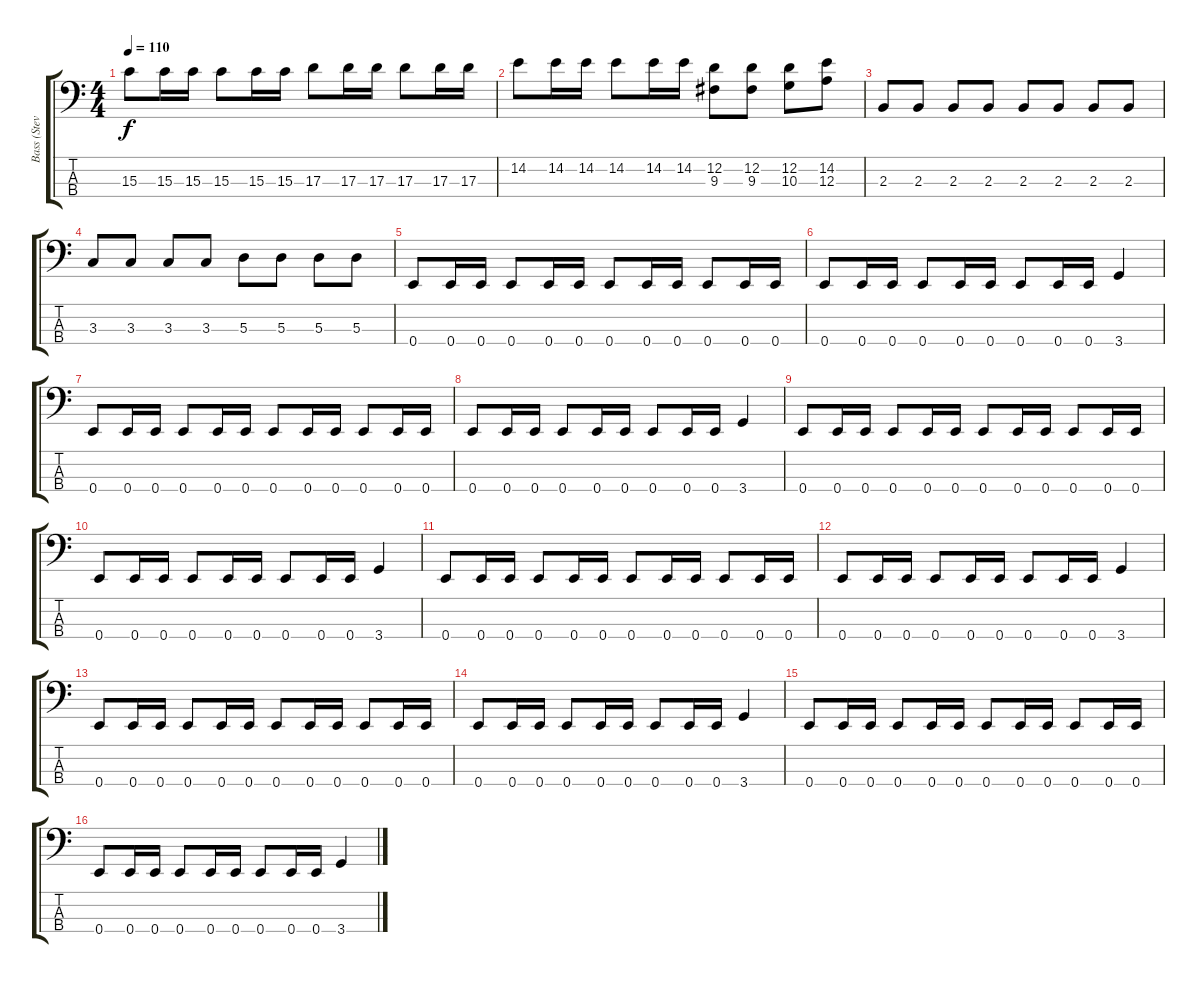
\track ("Bass (Steve)" "Bass (Stev") {instrument electricbasspick}
\staff {score tabs}
\tuning (G2 D2 A1 E1) {hide}
\ts (4 4)
\tempo 110
\clef f4
\ks c
15.3.8{dy f} 15.3.16 15.3.16 15.3.8 15.3.16 15.3.16 17.3.8 17.3.16 17.3.16 17.3.8 17.3.16 17.3.16 |
14.2.8 14.2.16 14.2.16 14.2.8 14.2.16 14.2.16 (12.2 9.3).8 (12.2 9.3).8 (12.2 10.3).8 (14.2 12.3).8 |
2.3.8 2.3.8 2.3.8 2.3.8 2.3.8 2.3.8 2.3.8 2.3.8 |
3.3.8 3.3.8 3.3.8 3.3.8 5.3.8 5.3.8 5.3.8 5.3.8 |
0.4.8 0.4.16 0.4.16 0.4.8 0.4.16 0.4.16 0.4.8 0.4.16 0.4.16 0.4.8 0.4.16 0.4.16 |
0.4.8 0.4.16 0.4.16 0.4.8 0.4.16 0.4.16 0.4.8 0.4.16 0.4.16 3.4.4 |
0.4.8 0.4.16 0.4.16 0.4.8 0.4.16 0.4.16 0.4.8 0.4.16 0.4.16 0.4.8 0.4.16 0.4.16 |
0.4.8 0.4.16 0.4.16 0.4.8 0.4.16 0.4.16 0.4.8 0.4.16 0.4.16 3.4.4 |
0.4.8 0.4.16 0.4.16 0.4.8 0.4.16 0.4.16 0.4.8 0.4.16 0.4.16 0.4.8 0.4.16 0.4.16 |
0.4.8 0.4.16 0.4.16 0.4.8 0.4.16 0.4.16 0.4.8 0.4.16 0.4.16 3.4.4 |
0.4.8 0.4.16 0.4.16 0.4.8 0.4.16 0.4.16 0.4.8 0.4.16 0.4.16 0.4.8 0.4.16 0.4.16 |
0.4.8 0.4.16 0.4.16 0.4.8 0.4.16 0.4.16 0.4.8 0.4.16 0.4.16 3.4.4 |
0.4.8 0.4.16 0.4.16 0.4.8 0.4.16 0.4.16 0.4.8 0.4.16 0.4.16 0.4.8 0.4.16 0.4.16 |
0.4.8 0.4.16 0.4.16 0.4.8 0.4.16 0.4.16 0.4.8 0.4.16 0.4.16 3.4.4 |
0.4.8 0.4.16 0.4.16 0.4.8 0.4.16 0.4.16 0.4.8 0.4.16 0.4.16 0.4.8 0.4.16 0.4.16 |
0.4.8 0.4.16 0.4.16 0.4.8 0.4.16 0.4.16 0.4.8 0.4.16 0.4.16 3.4.4
